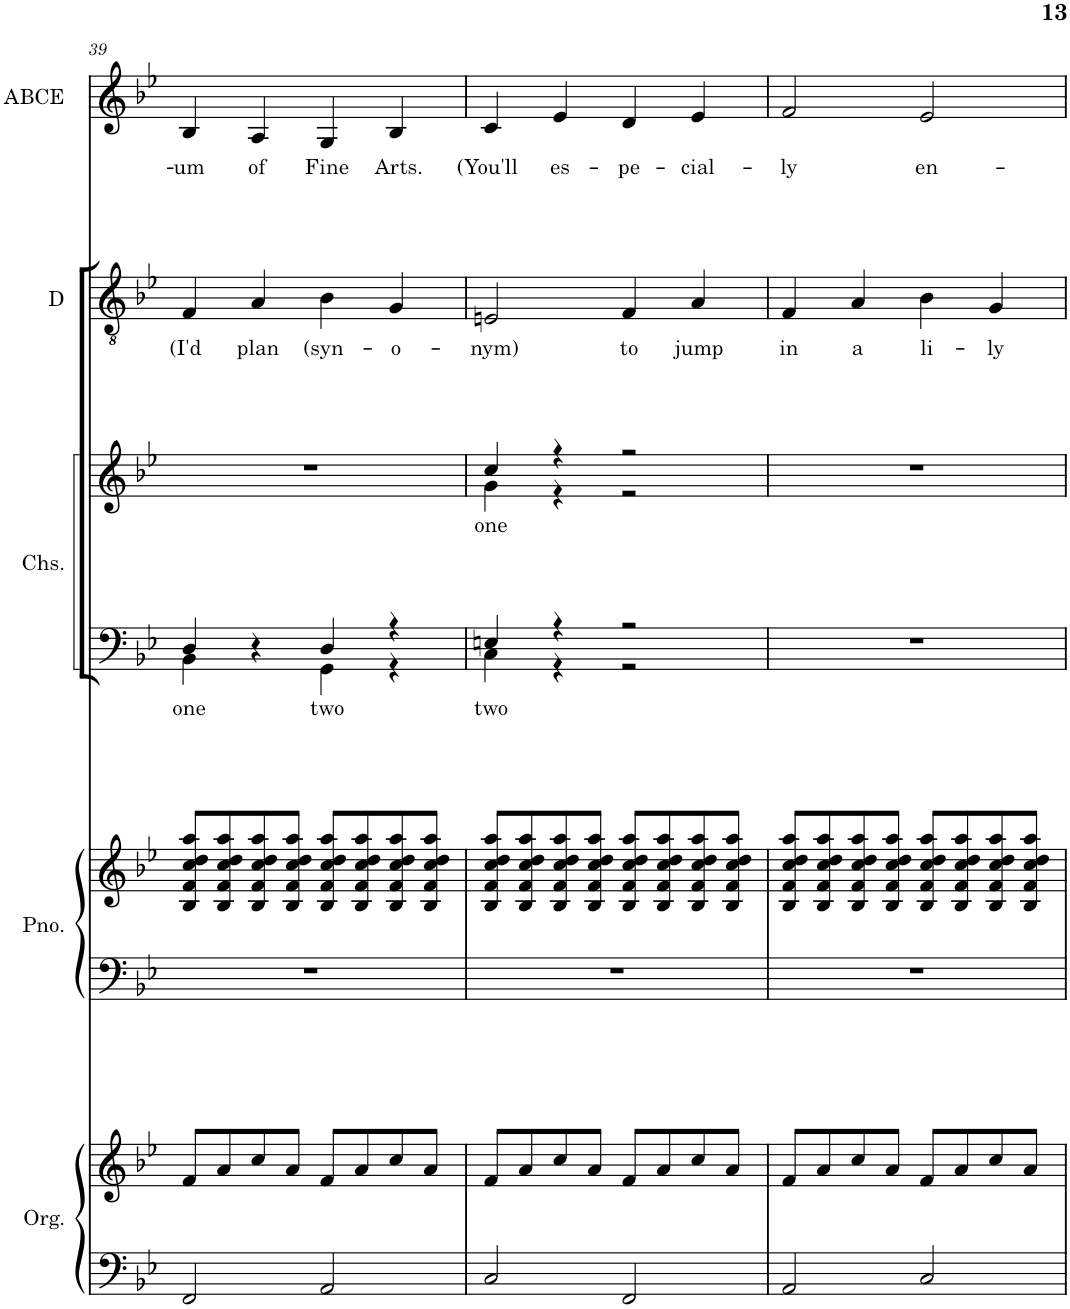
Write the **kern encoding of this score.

**kern	**kern	**kern	**kern	**kern	**text	**kern	**text	**kern	**text	**kern	**text
*part5	*part5	*part4	*part4	*part3	*part3	*part3	*part3	*part2	*part2	*part1	*part1
*staff8	*staff7	*staff6	*staff5	*staff4	*staff4	*staff3	*staff3	*staff2	*staff2	*staff1	*staff1
*I"Organ	*	*I"Piano	*	*I"Chorus	*	*	*	*I"Dan	*	*I"Allie Belle Celle Ellie	*
*I'Org.	*	*I'Pno.	*	*I'Chs.	*	*	*	*I'D	*	*I'ABCE	*
!!LO:PB:g=z
*clefF4	*clefG2	*clefF4	*clefG2	*clefF4	*	*clefG2	*	*clefGv2	*	*clefG2	*
*	*	*	*	*	*	*	*	*Trd8c14	*	*Trd1c2	*
*k[b-e-]	*k[b-e-]	*k[b-e-]	*k[b-e-]	*k[b-e-]	*	*k[b-e-]	*	*k[b-e-]	*	*k[b-e-]	*
*M4/4	*M4/4	*M4/4	*M4/4	*M4/4	*	*M4/4	*	*M4/4	*	*M4/4	*
=39	=39	=39	=39	=39	=39	=39	=39	=39	=39	=39	=39
!	!	!	!	!	!LO:LY:b	!	!	!	!LO:LY:b	!	!LO:LY:b
*	*	*	*	*^	*	*	*	*	*	*	*
2FF/	8f/L	1r	8B-/ 8f/ 8cc/ 8dd/ 8aa/L	4D/	4BB-\	one	1r	.	4F/	(I'd	4B-/	-um
.	8a/	.	8B-/ 8f/ 8cc/ 8dd/ 8aa/	.	.	.	.	.	.	.	.	.
!	!	!	!	!	!	!	!	!	!	!LO:LY:b	!	!LO:LY:b
.	8cc/	.	8B-/ 8f/ 8cc/ 8dd/ 8aa/	4r	4ryy	.	.	.	4A/	plan	4A/	of
.	8a/J	.	8B-/ 8f/ 8cc/ 8dd/ 8aa/J	.	.	.	.	.	.	.	.	.
!	!	!	!	!	!	!LO:LY:b	!	!	!	!LO:LY:b	!	!LO:LY:b
2AA/	8f/L	.	8B-/ 8f/ 8cc/ 8dd/ 8aa/L	4D/	4GG\	two	.	.	4B-\	(syn-	4G/	Fine
.	8a/	.	8B-/ 8f/ 8cc/ 8dd/ 8aa/	.	.	.	.	.	.	.	.	.
!	!	!	!	!	!	!	!	!	!	!LO:LY:b	!	!LO:LY:b
.	8cc/	.	8B-/ 8f/ 8cc/ 8dd/ 8aa/	4r	4r	.	.	.	4G/	-o-	4B-/	Arts.
.	8a/J	.	8B-/ 8f/ 8cc/ 8dd/ 8aa/J	.	.	.	.	.	.	.	.	.
=40	=40	=40	=40	=40	=40	=40	=40	=40	=40	=40	=40	=40
!	!	!	!	!	!	!LO:LY:b	!	!LO:LY:b	!	!LO:LY:b	!	!LO:LY:b
*	*	*	*	*	*	*	*^	*	*	*	*	*
2C/	8f/L	1r	8B-/ 8f/ 8cc/ 8dd/ 8aa/L	4En/	4C\	two	4cc/	4g\	one	2En/	-nym)	4c/	(You'll
.	8a/	.	8B-/ 8f/ 8cc/ 8dd/ 8aa/	.	.	.	.	.	.	.	.	.	.
!	!	!	!	!	!	!	!	!	!	!	!	!	!LO:LY:b
.	8cc/	.	8B-/ 8f/ 8cc/ 8dd/ 8aa/	4r	4r	.	4r	4r	.	.	.	4e-/	es-
.	8a/J	.	8B-/ 8f/ 8cc/ 8dd/ 8aa/J	.	.	.	.	.	.	.	.	.	.
!	!	!	!	!	!	!	!	!	!	!	!LO:LY:b	!	!LO:LY:b
2FF/	8f/L	.	8B-/ 8f/ 8cc/ 8dd/ 8aa/L	2r	2r	.	2r	2r	.	4F/	to	4d/	-pe-
.	8a/	.	8B-/ 8f/ 8cc/ 8dd/ 8aa/	.	.	.	.	.	.	.	.	.	.
!	!	!	!	!	!	!	!	!	!	!	!LO:LY:b	!	!LO:LY:b
.	8cc/	.	8B-/ 8f/ 8cc/ 8dd/ 8aa/	.	.	.	.	.	.	4A/	jump	4e-/	-cial-
.	8a/J	.	8B-/ 8f/ 8cc/ 8dd/ 8aa/J	.	.	.	.	.	.	.	.	.	.
*	*	*	*	*v	*v	*	*	*	*	*	*	*	*
*	*	*	*	*	*	*v	*v	*	*	*	*	*
=41	=41	=41	=41	=41	=41	=41	=41	=41	=41	=41	=41
!	!	!	!	!	!	!	!	!	!LO:LY:b	!	!LO:LY:b
2AA/	8f/L	1r	8B-/ 8f/ 8cc/ 8dd/ 8aa/L	1r	.	1r	.	4F/	in	2f/	-ly
.	8a/	.	8B-/ 8f/ 8cc/ 8dd/ 8aa/	.	.	.	.	.	.	.	.
!	!	!	!	!	!	!	!	!	!LO:LY:b	!	!
.	8cc/	.	8B-/ 8f/ 8cc/ 8dd/ 8aa/	.	.	.	.	4A/	a	.	.
.	8a/J	.	8B-/ 8f/ 8cc/ 8dd/ 8aa/J	.	.	.	.	.	.	.	.
!	!	!	!	!	!	!	!	!	!LO:LY:b	!	!LO:LY:b
2C/	8f/L	.	8B-/ 8f/ 8cc/ 8dd/ 8aa/L	.	.	.	.	4B-\	li-	2e-/	en-
.	8a/	.	8B-/ 8f/ 8cc/ 8dd/ 8aa/	.	.	.	.	.	.	.	.
!	!	!	!	!	!	!	!	!	!LO:LY:b	!	!
.	8cc/	.	8B-/ 8f/ 8cc/ 8dd/ 8aa/	.	.	.	.	4G/	-ly	.	.
.	8a/J	.	8B-/ 8f/ 8cc/ 8dd/ 8aa/J	.	.	.	.	.	.	.	.
=	=	=	=	=	=	=	=	=	=	=	=
*-	*-	*-	*-	*-	*-	*-	*-	*-	*-	*-	*-
